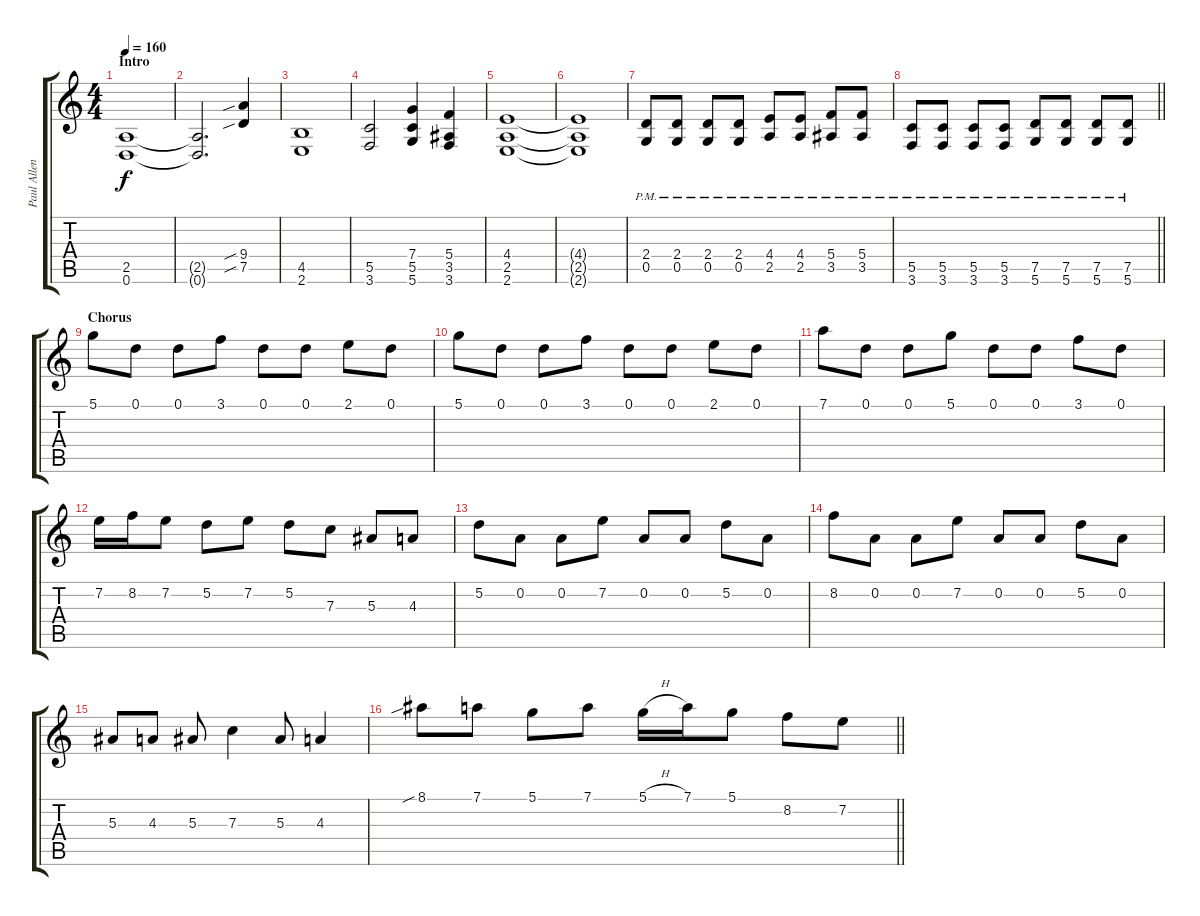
\track ("Paul Allender" "Paul Allen") {instrument distortionguitar}
\staff {score tabs}
\tuning (D4 A3 F3 C3 G2 D2) {hide}
\ts (4 4)
\section ("" "Intro")
\tempo 160
\clef g2
\ks c
(2.5 0.6).1{dy f} |
(2.5{t} 0.6{t}).2{d} (9.4{sib} 7.5{sib}).4 |
(4.5 2.6).1 |
(5.5 3.6).2 (7.4 5.5 5.6).4 (5.4 3.5 3.6).4 |
(4.4 2.5 2.6).1 |
(4.4{t} 2.5{t} 2.6{t}).1 |
(2.4{pm} 0.5{pm}).8 (2.4{pm} 0.5{pm}).8 (2.4{pm} 0.5{pm}).8 (2.4{pm} 0.5{pm}).8 (4.4{pm} 2.5{pm}).8 (4.4{pm} 2.5{pm}).8 (5.4{pm} 3.5{pm}).8 (5.4{pm} 3.5{pm}).8 |
\barLineRight lightlight
(5.5{pm} 3.6{pm}).8 (5.5{pm} 3.6{pm}).8 (5.5{pm} 3.6{pm}).8 (5.5{pm} 3.6{pm}).8 (7.5{pm} 5.6{pm}).8 (7.5{pm} 5.6{pm}).8 (7.5{pm} 5.6{pm}).8 (7.5{pm} 5.6{pm}).8 |
\section ("" "Chorus")
5.1.8 0.1.8 0.1.8 3.1.8 0.1.8 0.1.8 2.1.8 0.1.8 |
5.1.8 0.1.8 0.1.8 3.1.8 0.1.8 0.1.8 2.1.8 0.1.8 |
7.1.8 0.1.8 0.1.8 5.1.8 0.1.8 0.1.8 3.1.8 0.1.8 |
7.2.16 8.2.16 7.2.8 5.2.8 7.2.8 5.2.8 7.3.8 5.3.8 4.3.8 |
5.2.8 0.2.8 0.2.8 7.2.8 0.2.8 0.2.8 5.2.8 0.2.8 |
8.2.8 0.2.8 0.2.8 7.2.8 0.2.8 0.2.8 5.2.8 0.2.8 |
5.3.8 4.3.8 5.3.8 7.3.4 5.3.8 4.3.4 |
\barLineRight lightlight
8.1{sib}.8 7.1.8 5.1.8 7.1.8 5.1{h}.16 7.1.16 5.1.8 8.2.8 7.2.8
